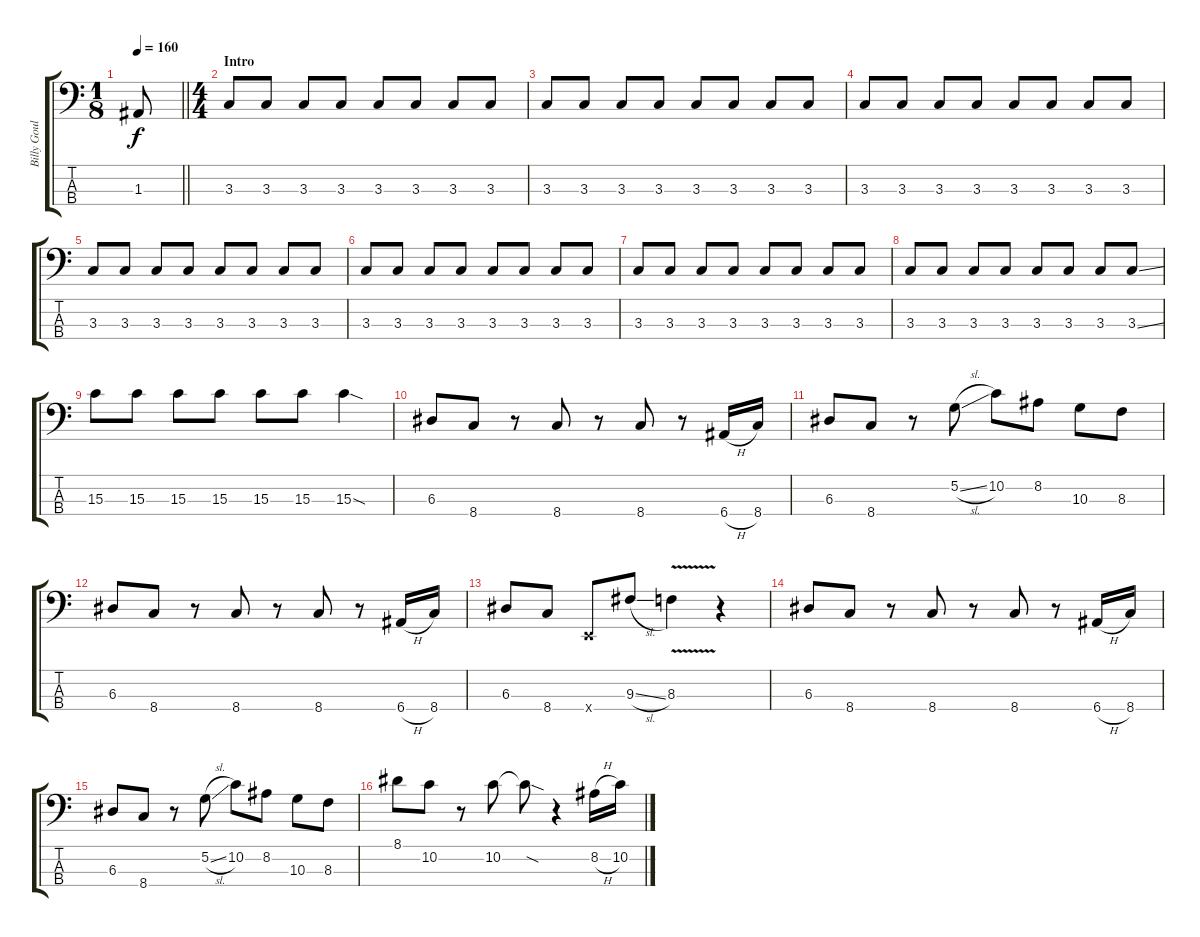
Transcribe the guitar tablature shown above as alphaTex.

\track ("Billy Gould - Bass" "Billy Goul") {instrument slapbass2}
\staff {score tabs}
\tuning (G2 D2 A1 E1) {hide}
\ts (1 8)
\tempo 160
\clef f4
\barLineRight lightlight
\ks c
1.3.8{dy f instrument slapbass2} |
\ts (4 4)
\section ("" "Intro")
3.3.8 3.3.8 3.3.8 3.3.8 3.3.8 3.3.8 3.3.8 3.3.8 |
3.3.8 3.3.8 3.3.8 3.3.8 3.3.8 3.3.8 3.3.8 3.3.8 |
3.3.8 3.3.8 3.3.8 3.3.8 3.3.8 3.3.8 3.3.8 3.3.8 |
3.3.8 3.3.8 3.3.8 3.3.8 3.3.8 3.3.8 3.3.8 3.3.8 |
3.3.8 3.3.8 3.3.8 3.3.8 3.3.8 3.3.8 3.3.8 3.3.8 |
3.3.8 3.3.8 3.3.8 3.3.8 3.3.8 3.3.8 3.3.8 3.3.8 |
3.3.8 3.3.8 3.3.8 3.3.8 3.3.8 3.3.8 3.3.8 3.3{ss}.8 |
15.3.8 15.3.8 15.3.8 15.3.8 15.3.8 15.3.8 15.3{sod}.4 |
6.3.8 8.4.8 r.8 8.4.8 r.8 8.4.8 r.8 6.4{h}.16 8.4.16 |
6.3.8 8.4.8 r.8 5.2{sl}.8 10.2.8 8.2.8 10.3.8 8.3.8 |
6.3.8 8.4.8 r.8 8.4.8 r.8 8.4.8 r.8 6.4{h}.16 8.4.16 |
6.3.8 8.4.8 0.4{x}.8 9.3{sl}.8 8.3{v}.4 r.4 |
6.3.8 8.4.8 r.8 8.4.8 r.8 8.4.8 r.8 6.4{h}.16 8.4.16 |
6.3.8 8.4.8 r.8 5.2{sl}.8 10.2.8 8.2.8 10.3.8 8.3.8 |
8.1.8 10.2.8 r.8 10.2.8 10.2{sod t}.8 r.4 8.2{h}.16 10.2.16
